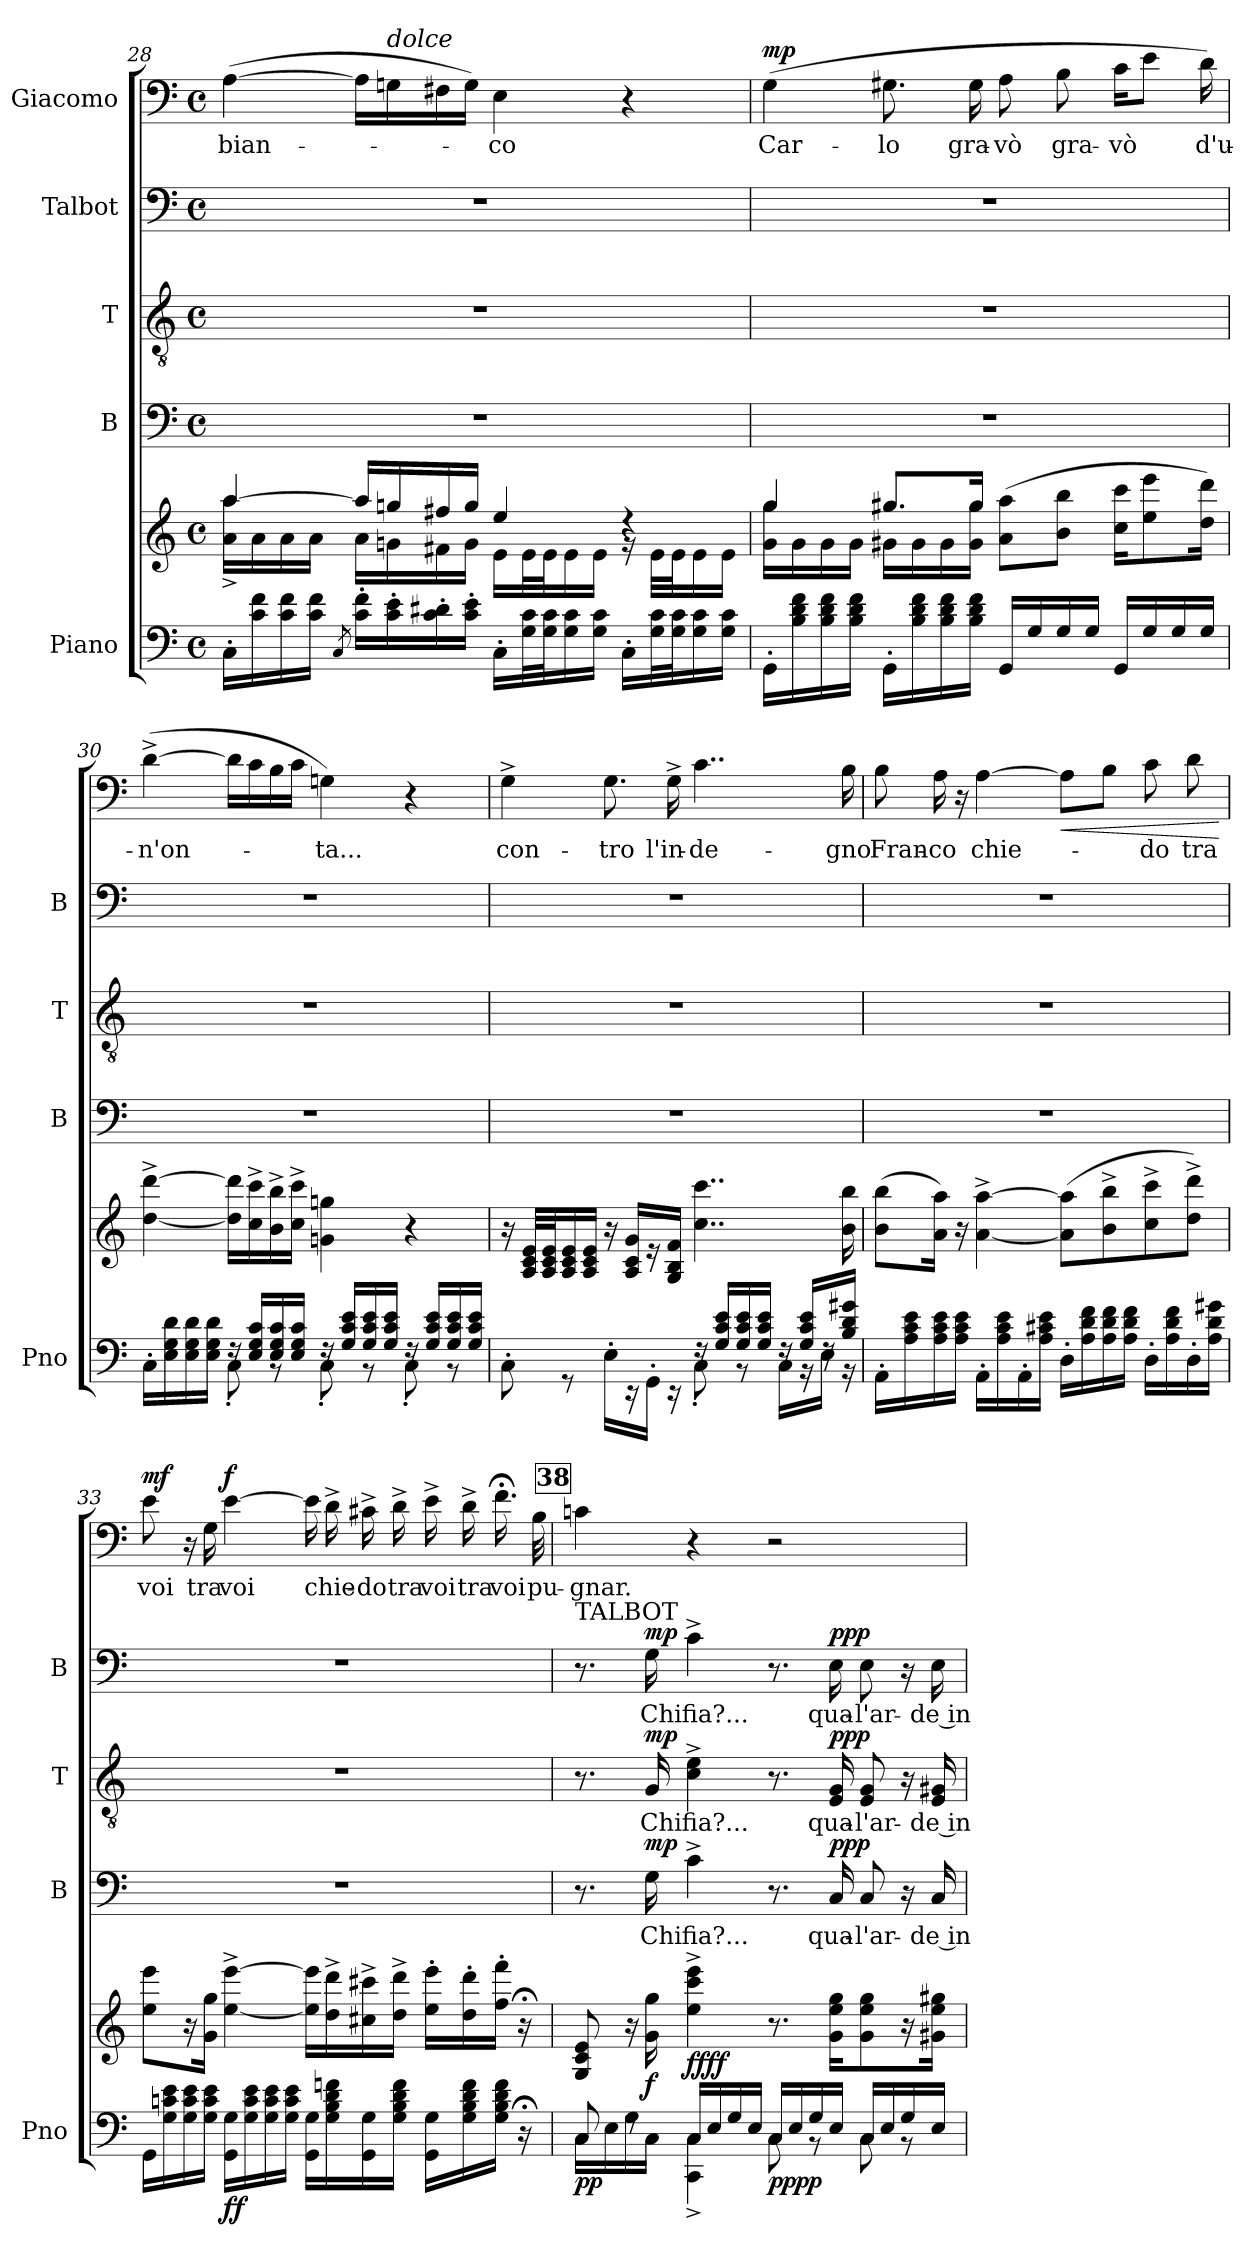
**kern	**kern	**dynam	**kern	**text	**dynam	**kern	**text	**dynam	**kern	**text	**dynam	**kern	**text	**dynam
*part5	*part5	*part5	*part4	*part4	*part4	*part3	*part3	*part3	*part2	*part2	*part2	*part1	*part1	*part1
*staff6	*staff5	*staff5/6	*staff4	*staff4	*staff4	*staff3	*staff3	*staff3	*staff2	*staff2	*staff2	*staff1	*staff1	*staff1
*I"Piano	*	*	*I"B	*	*	*I"T	*	*	*I"Talbot	*	*	*I"Giacomo	*	*
*I'Pno	*	*	*I'B	*	*	*I'T	*	*	*I'B	*	*	*	*	*
!!LO:PB:g=z
*clefF4	*clefG2	*	*clefF4	*	*	*clefGv2	*	*	*clefF4	*	*	*clefF4	*	*
*k[]	*k[]	*	*k[]	*	*	*k[]	*	*	*k[]	*	*	*k[]	*	*
*M4/4	*M4/4	*	*M4/4	*	*	*M4/4	*	*	*M4/4	*	*	*M4/4	*	*
*met(c)	*met(c)	*	*met(c)	*	*	*met(c)	*	*	*met(c)	*	*	*met(c)	*	*
=28	=28	=28	=28	=28	=28	=28	=28	=28	=28	=28	=28	=28	=28	=28
*	*^	*	*	*	*	*	*	*	*	*	*	*	*	*
!	!	!	!	!	!	!	!	!	!	!	!	!	!	!LO:LY:b	!
16C'\LL	[4aa/	16a\^ 16aa\^LL	.	1r	.	.	1r	.	.	1r	.	.	([4A\	bian-	.
16c\ 16f\	.	16a\	.	.	.	.	.	.	.	.	.	.	.	.	.
16c\ 16f\	.	16a\	.	.	.	.	.	.	.	.	.	.	.	.	.
16c\ 16f\JJ	.	16a\JJ	.	.	.	.	.	.	.	.	.	.	.	.	.
8qC/	.	.	.	.	.	.	.	.	.	.	.	.	.	.	.
16c\' 16f\'LL	16aa/LL]	16a\LL	.	.	.	.	.	.	.	.	.	.	16A\LL]	.	.
!	!	!	!	!	!	!	!	!	!	!	!	!	!LO:TX:a:i:t=dolce	!	!
16c\' 16e\'	16ggn/	16gn\	.	.	.	.	.	.	.	.	.	.	16Gn\	.	.
16c\' 16d#X\'	16ff#X/	16f#X\	.	.	.	.	.	.	.	.	.	.	16F#X\	.	.
16c\' 16e\'JJ	16gg/JJ	16g\JJ	.	.	.	.	.	.	.	.	.	.	16G\JJ)	.	.
!	!	!	!	!	!	!	!	!	!	!	!	!	!	!LO:LY:b	!
16C'\LL	4ee/	16e\LL	.	.	.	.	.	.	.	.	.	.	4E\	-co	.
32G\ 32c\L	.	32e\L	.	.	.	.	.	.	.	.	.	.	.	.	.
32G\ 32c\J	.	32e\J	.	.	.	.	.	.	.	.	.	.	.	.	.
16G\ 16c\	.	16e\	.	.	.	.	.	.	.	.	.	.	.	.	.
16G\ 16c\JJ	.	16e\JJ	.	.	.	.	.	.	.	.	.	.	.	.	.
16C'\LL	4rdd	16rg	.	.	.	.	.	.	.	.	.	.	4r	.	.
32G\ 32c\L	.	32e\LLL	.	.	.	.	.	.	.	.	.	.	.	.	.
32G\ 32c\J	.	32e\J	.	.	.	.	.	.	.	.	.	.	.	.	.
16G\ 16c\	.	16e\	.	.	.	.	.	.	.	.	.	.	.	.	.
16G\ 16c\JJ	.	16e\JJ	.	.	.	.	.	.	.	.	.	.	.	.	.
=29	=29	=29	=29	=29	=29	=29	=29	=29	=29	=29	=29	=29	=29	=29	=29
!	!	!	!	!	!	!	!	!	!	!	!	!	!	!LO:LY:b	!LO:DY:a
16GG'\LL	4gg/	16g\ 16gg\LL	.	1r	.	.	1r	.	.	1r	.	.	(4G\	Car-	mp
16B\ 16d\ 16f\	.	16g\	.	.	.	.	.	.	.	.	.	.	.	.	.
16B\ 16d\ 16f\	.	16g\	.	.	.	.	.	.	.	.	.	.	.	.	.
16B\ 16d\ 16f\JJ	.	16g\JJ	.	.	.	.	.	.	.	.	.	.	.	.	.
!	!	!	!	!	!	!	!	!	!	!	!	!	!	!LO:LY:b	!
16GG'\LL	8.gg#X/L	16g#X\LL	.	.	.	.	.	.	.	.	.	.	8.G#X\	-lo	.
16B\ 16d\ 16f\	.	16g#\	.	.	.	.	.	.	.	.	.	.	.	.	.
16B\ 16d\ 16f\	.	16g#\	.	.	.	.	.	.	.	.	.	.	.	.	.
!	!	!	!	!	!	!	!	!	!	!	!	!	!	!LO:LY:b	!
16B\ 16d\ 16f\JJ	16gg#/Jk	16g#\ 16gg#\JJ	.	.	.	.	.	.	.	.	.	.	16G#\	gra-	.
!	!	!	!	!	!	!	!	!	!	!	!	!	!	!LO:LY:b	!
16GG/LL	(>8a\ 8aa\L	2ryy	.	.	.	.	.	.	.	.	.	.	8A\	-vò	.
16G/	.	.	.	.	.	.	.	.	.	.	.	.	.	.	.
!	!	!	!	!	!	!	!	!	!	!	!	!	!	!LO:LY:b	!
16G/	8b\ 8bb\J	.	.	.	.	.	.	.	.	.	.	.	8B\	gra-	.
16G/JJ	.	.	.	.	.	.	.	.	.	.	.	.	.	.	.
!	!	!	!	!	!	!	!	!	!	!	!	!	!	!LO:LY:b	!
16GG/LL	16cc\ 16ccc\KL	.	.	.	.	.	.	.	.	.	.	.	16c\KL	-vò	.
16G/	8ee\ 8eee\	.	.	.	.	.	.	.	.	.	.	.	8e\J	.	.
16G/	.	.	.	.	.	.	.	.	.	.	.	.	.	.	.
!	!	!	!	!	!	!	!	!	!	!	!	!	!	!LO:LY:b	!
16G/JJ	16dd\ 16ddd\Jk)	.	.	.	.	.	.	.	.	.	.	.	16d\)	d'u-	.
*	*v	*v	*	*	*	*	*	*	*	*	*	*	*	*	*
!!LO:LB:g=z
=30	=30	=30	=30	=30	=30	=30	=30	=30	=30	=30	=30	=30	=30	=30
*^	*	*	*	*	*	*	*	*	*	*	*	*	*	*
!	!	!	!	!	!	!	!	!	!	!	!	!	!	!LO:LY:b	!
16C'\LL	4ryy	[4dd\^ [4ddd\^	.	1r	.	.	1r	.	.	1r	.	.	([4d^\	-n'on-	.
16E\ 16G\ 16d\	.	.	.	.	.	.	.	.	.	.	.	.	.	.	.
16E\ 16G\ 16d\	.	.	.	.	.	.	.	.	.	.	.	.	.	.	.
16E\ 16G\ 16d\JJ	.	.	.	.	.	.	.	.	.	.	.	.	.	.	.
16rF	8C'\	16dd\] 16ddd\]LL	.	.	.	.	.	.	.	.	.	.	16d\LL]	.	.
16E/ 16G/ 16c/LL	.	16cc\^ 16ccc\^	.	.	.	.	.	.	.	.	.	.	16c\	.	.
16E/ 16G/ 16c/	8rBB	16b\^ 16bb\^	.	.	.	.	.	.	.	.	.	.	16B\	.	.
16E/ 16G/ 16c/JJ	.	16cc\^ 16ccc\^JJ	.	.	.	.	.	.	.	.	.	.	16c\JJ	.	.
!	!	!	!	!	!	!	!	!	!	!	!	!	!	!LO:LY:b	!
16rF	8C'\	4gn\ 4ggn\	.	.	.	.	.	.	.	.	.	.	4Gn\)	-ta...	.
16G/ 16c/ 16e/LL	.	.	.	.	.	.	.	.	.	.	.	.	.	.	.
16G/ 16c/ 16e/	8rBB	.	.	.	.	.	.	.	.	.	.	.	.	.	.
16G/ 16c/ 16e/JJ	.	.	.	.	.	.	.	.	.	.	.	.	.	.	.
16rF	8C'\	4r	.	.	.	.	.	.	.	.	.	.	4r	.	.
16G/ 16c/ 16e/LL	.	.	.	.	.	.	.	.	.	.	.	.	.	.	.
16G/ 16c/ 16e/	8rBB	.	.	.	.	.	.	.	.	.	.	.	.	.	.
16G/ 16c/ 16e/JJ	.	.	.	.	.	.	.	.	.	.	.	.	.	.	.
=31	=31	=31	=31	=31	=31	=31	=31	=31	=31	=31	=31	=31	=31	=31	=31
!	!	!	!	!	!	!	!	!	!	!	!	!	!	!LO:LY:b	!
8C'\	2ryy	16r	.	1r	.	.	1r	.	.	1r	.	.	4G^\	con-	.
.	.	32A/ 32c/ 32e/LLL	.	.	.	.	.	.	.	.	.	.	.	.	.
.	.	32A/ 32c/ 32e/J	.	.	.	.	.	.	.	.	.	.	.	.	.
8rGG	.	16A/ 16c/ 16e/	.	.	.	.	.	.	.	.	.	.	.	.	.
.	.	16A/ 16c/ 16e/JJ	.	.	.	.	.	.	.	.	.	.	.	.	.
!	!	!	!	!	!	!	!	!	!	!	!	!	!	!LO:LY:b	!
16E'\LL	.	16r	.	.	.	.	.	.	.	.	.	.	8.G\	-tro	.
16rEE	.	16A/ 16c/ 16g/LL	.	.	.	.	.	.	.	.	.	.	.	.	.
16GG'\JJ	.	16r	.	.	.	.	.	.	.	.	.	.	.	.	.
!	!	!	!	!	!	!	!	!	!	!	!	!	!	!LO:LY:b	!
16rEE	.	16G/ 16B/ 16f/JJ	.	.	.	.	.	.	.	.	.	.	16G^\	l'in-	.
!	!	!	!	!	!	!	!	!	!	!	!	!	!	!LO:LY:b	!
16rF	8C'\	4..cc\ 4..ccc\	.	.	.	.	.	.	.	.	.	.	4..c\	-de-	.
16G/ 16c/ 16e/LL	.	.	.	.	.	.	.	.	.	.	.	.	.	.	.
16G/ 16c/ 16e/	8rBB	.	.	.	.	.	.	.	.	.	.	.	.	.	.
16G/ 16c/ 16e/JJ	.	.	.	.	.	.	.	.	.	.	.	.	.	.	.
16rF	16C\LL	.	.	.	.	.	.	.	.	.	.	.	.	.	.
16G/ 16c/ 16e/LL	16r	.	.	.	.	.	.	.	.	.	.	.	.	.	.
16rF	16E\JJ	.	.	.	.	.	.	.	.	.	.	.	.	.	.
!	!	!	!	!	!	!	!	!	!	!	!	!	!	!LO:LY:b	!
16B/ 16d/ 16g#X/JJ	16r	16b\ 16bb\	.	.	.	.	.	.	.	.	.	.	16B\	-gno	.
=32	=32	=32	=32	=32	=32	=32	=32	=32	=32	=32	=32	=32	=32	=32	=32
!	!	!	!	!	!	!	!	!	!	!	!	!	!	!LO:LY:b	!
*v	*v	*	*	*	*	*	*	*	*	*	*	*	*	*	*
16AA'\LL	(8b\ 8bb\L	.	1r	.	.	1r	.	.	1r	.	.	8B\	Fran-	.
16A\ 16c\ 16e\	.	.	.	.	.	.	.	.	.	.	.	.	.	.
!	!	!	!	!	!	!	!	!	!	!	!	!	!LO:LY:b	!
16A\ 16c\ 16e\	16a\ 16aa\Jk)	.	.	.	.	.	.	.	.	.	.	16A\	-co	.
16A\ 16c\ 16e\JJ	16r	.	.	.	.	.	.	.	.	.	.	16r	.	.
!	!	!	!	!	!	!	!	!	!	!	!	!	!LO:LY:b	!
16AA'\LL	[4a\^ [4aa\^	.	.	.	.	.	.	.	.	.	.	[4A\	chie-	.
16A\ 16c\ 16e\	.	.	.	.	.	.	.	.	.	.	.	.	.	.
16AA'\	.	.	.	.	.	.	.	.	.	.	.	.	.	.
16A\ 16c#X\ 16e\JJ	.	.	.	.	.	.	.	.	.	.	.	.	.	.
!	!	!	!	!	!	!	!	!	!	!	!	!	!	!LO:HP:b
16D'\LL	(8a\] 8aa\]L	.	.	.	.	.	.	.	.	.	.	8A\L]	.	<
16A\ 16d\ 16f\	.	.	.	.	.	.	.	.	.	.	.	.	.	.
16A\ 16d\ 16f\	8b\^ 8bb\^	.	.	.	.	.	.	.	.	.	.	8B\J	.	.
16A\ 16d\ 16f\JJ	.	.	.	.	.	.	.	.	.	.	.	.	.	.
!	!	!	!	!	!	!	!	!	!	!	!	!	!LO:LY:b	!
16D'\LL	8cc\^ 8ccc\^	.	.	.	.	.	.	.	.	.	.	8c\	-do	.
16A\ 16d\ 16f\	.	.	.	.	.	.	.	.	.	.	.	.	.	.
!	!	!	!	!	!	!	!	!	!	!	!	!	!LO:LY:b	!
16D'\	8dd\^ 8ddd\^J)	.	.	.	.	.	.	.	.	.	.	8d\	tra	.
16A\ 16d\ 16g#X\JJ	.	.	.	.	.	.	.	.	.	.	.	.	.	.
.	.	.	.	.	.	.	.	.	.	.	.	.	.	[
!!LO:LB:g=z
=33	=33	=33	=33	=33	=33	=33	=33	=33	=33	=33	=33	=33	=33	=33
!	!	!	!	!	!	!	!	!	!	!	!	!	!LO:LY:b	!LO:DY:a
16GG\LL	8ee\ 8eee\L	.	1r	.	.	1r	.	.	1r	.	.	8e\	voi	mf
16G\ 16cn\ 16e\	.	.	.	.	.	.	.	.	.	.	.	.	.	.
16G\ 16c\ 16e\	16r	.	.	.	.	.	.	.	.	.	.	16r	.	.
!	!	!	!	!	!	!	!	!	!	!	!	!	!LO:LY:b	!
16G\ 16c\ 16e\JJ	16g\ 16gg\Jk	.	.	.	.	.	.	.	.	.	.	16G\	tra	.
!	!	!LO:DY:b=2	!	!	!	!	!	!	!	!	!	!	!LO:LY:b	!
!	!	!LO:DY:n=1:b	!	!	!	!	!	!	!	!	!	!	!	!LO:DY:a
16GG\ 16G\LL	[4ee\^ [4eee\^	f f	.	.	.	.	.	.	.	.	.	[4e\	voi	f
16G\ 16c\ 16e\	.	.	.	.	.	.	.	.	.	.	.	.	.	.
16G\ 16c\ 16e\	.	.	.	.	.	.	.	.	.	.	.	.	.	.
16G\ 16c\ 16e\JJ	.	.	.	.	.	.	.	.	.	.	.	.	.	.
16GG\ 16G\LL	16ee\] 16eee\]LL	.	.	.	.	.	.	.	.	.	.	16e\]	.	.
!	!	!	!	!	!	!	!	!	!	!	!	!	!LO:LY:b	!
16G\ 16B\ 16d\ 16fn\	16dd\^ 16ddd\^	.	.	.	.	.	.	.	.	.	.	16d^\	chie-	.
!	!	!	!	!	!	!	!	!	!	!	!	!	!LO:LY:b	!
16GG\ 16G\	16cc#X\^ 16ccc#X\^	.	.	.	.	.	.	.	.	.	.	16c#X^\	-do	.
!	!	!	!	!	!	!	!	!	!	!	!	!	!LO:LY:b	!
16G\ 16B\ 16d\ 16f\JJ	16dd\^ 16ddd\^JJ	.	.	.	.	.	.	.	.	.	.	16d^\	tra	.
!	!	!	!	!	!	!	!	!	!	!	!	!	!LO:LY:b	!
16GG\ 16G\LL	16ee\' 16eee\'LL	.	.	.	.	.	.	.	.	.	.	16e^\	voi	.
!	!	!	!	!	!	!	!	!	!	!	!	!	!LO:LY:b	!
16G\ 16B\ 16d\ 16f\	16dd\' 16ddd\'	.	.	.	.	.	.	.	.	.	.	16d^\	tra	.
!	!	!	!	!	!	!	!	!	!	!	!	!	!LO:LY:b	!
16G\ 16B\ 16d\ 16f\JJ	16ff\' 16fff\'JJ	.	.	.	.	.	.	.	.	.	.	16.f;<\	voi	.
16r;<	16r;<	.	.	.	.	.	.	.	.	.	.	.	.	.
!	!	!	!	!	!	!	!	!	!	!	!	!	!LO:LY:b	!
.	.	.	.	.	.	.	.	.	.	.	.	32B\	pu-	.
!!LO:REH:place=s1:a:B:fs=14:t=38
=34	=34	=34	=34	=34	=34	=34	=34	=34	=34	=34	=34	=34	=34	=34
*^	*	*	*	*	*	*	*	*	*	*	*	*	*	*
!	!	!	!	!	!	!	!	!	!	!LO:TX:a:t=TALBOT	!	!	!	!	!
!	!	!	!LO:DY:b=2	!	!	!	!	!	!	!	!	!	!	!LO:LY:b	!
!	!	!	!LO:DY:n=1:b	!	!	!	!	!	!	!	!	!	!	!	!
8C/	16C\LL	8G/ 8c/ 8e/	p p	8.r	.	.	8.r	.	.	8.r	.	.	4cn\	-gnar.	.
.	16E\	.	.	.	.	.	.	.	.	.	.	.	.	.	.
8rF	16G\	16r	.	.	.	.	.	.	.	.	.	.	.	.	.
!	!	!	!LO:DY:n=2:b	!	!LO:LY:b	!LO:DY:a	!	!LO:LY:b	!LO:DY:a	!	!LO:LY:b	!LO:DY:a	!	!	!
.	16C\JJ	16g\ 16gg\	f	16G\	Chi	mp	16G/	Chi	mp	16G\	Chi	mp	.	.	.
!	!	!	!LO:DY:n=3:a=2	!	!LO:LY:b	!	!	!LO:LY:b	!	!	!LO:LY:b	!	!	!	!
!	!	!	!LO:DY:n=4:b=2	!	!	!	!	!	!	!	!	!	!	!	!
16C/LL	4CC\^ 4C\^	4ee\^ 4ccc\^ 4eee\^	ff ff	4c^\	fia?...	.	4c!\^ 4e\^	fia?...	.	4c^\	fia?...	.	4r	.	.
16E/	.	.	.	.	.	.	.	.	.	.	.	.	.	.	.
16G/	.	.	.	.	.	.	.	.	.	.	.	.	.	.	.
16E/JJ	.	.	.	.	.	.	.	.	.	.	.	.	.	.	.
!	!	!	!LO:DY:n=5:b=2	!	!	!	!	!	!	!	!	!	!	!	!
!	!	!	!LO:DY:n=6:b	!	!	!	!	!	!	!	!	!	!	!	!
16C/LL	8C\	8.r	pp pp	8.r	.	.	8.r	.	.	8.r	.	.	2r	.	.
16E/	.	.	.	.	.	.	.	.	.	.	.	.	.	.	.
16G/	8rBB	.	.	.	.	.	.	.	.	.	.	.	.	.	.
!	!	!	!	!	!LO:LY:b	!LO:DY:a	!	!LO:LY:b	!LO:DY:a	!	!LO:LY:b	!LO:DY:a	!	!	!
16E/JJ	.	16g\ 16ee\ 16gg\KL	.	16C/	qua-	ppp	16E!/ 16G/	qua-	ppp	16E\	qua-	ppp	.	.	.
!	!	!	!	!	!LO:LY:b	!	!	!LO:LY:b	!	!	!LO:LY:b	!	!	!	!
16C/LL	8C\	8g\ 8ee\ 8gg\	.	8C/	-l'ar-	.	8E!/ 8G/	-l'ar-	.	8E\	-l'ar-	.	.	.	.
16E/	.	.	.	.	.	.	.	.	.	.	.	.	.	.	.
16G/	8rBB	16r	.	16r	.	.	16r	.	.	16r	.	.	.	.	.
!	!	!	!	!	!LO:LY:b	!	!	!LO:LY:b	!	!	!LO:LY:b	!	!	!	!
16E/JJ	.	16g#X\ 16ee\ 16gg#X\Jk	.	16C/	-de in-	.	16E!/ 16G#X/	-de in-	.	16E\	-de in-	.	.	.	.
*v	*v	*	*	*	*	*	*	*	*	*	*	*	*	*	*
=	=	=	=	=	=	=	=	=	=	=	=	=	=	=
*-	*-	*-	*-	*-	*-	*-	*-	*-	*-	*-	*-	*-	*-	*-
